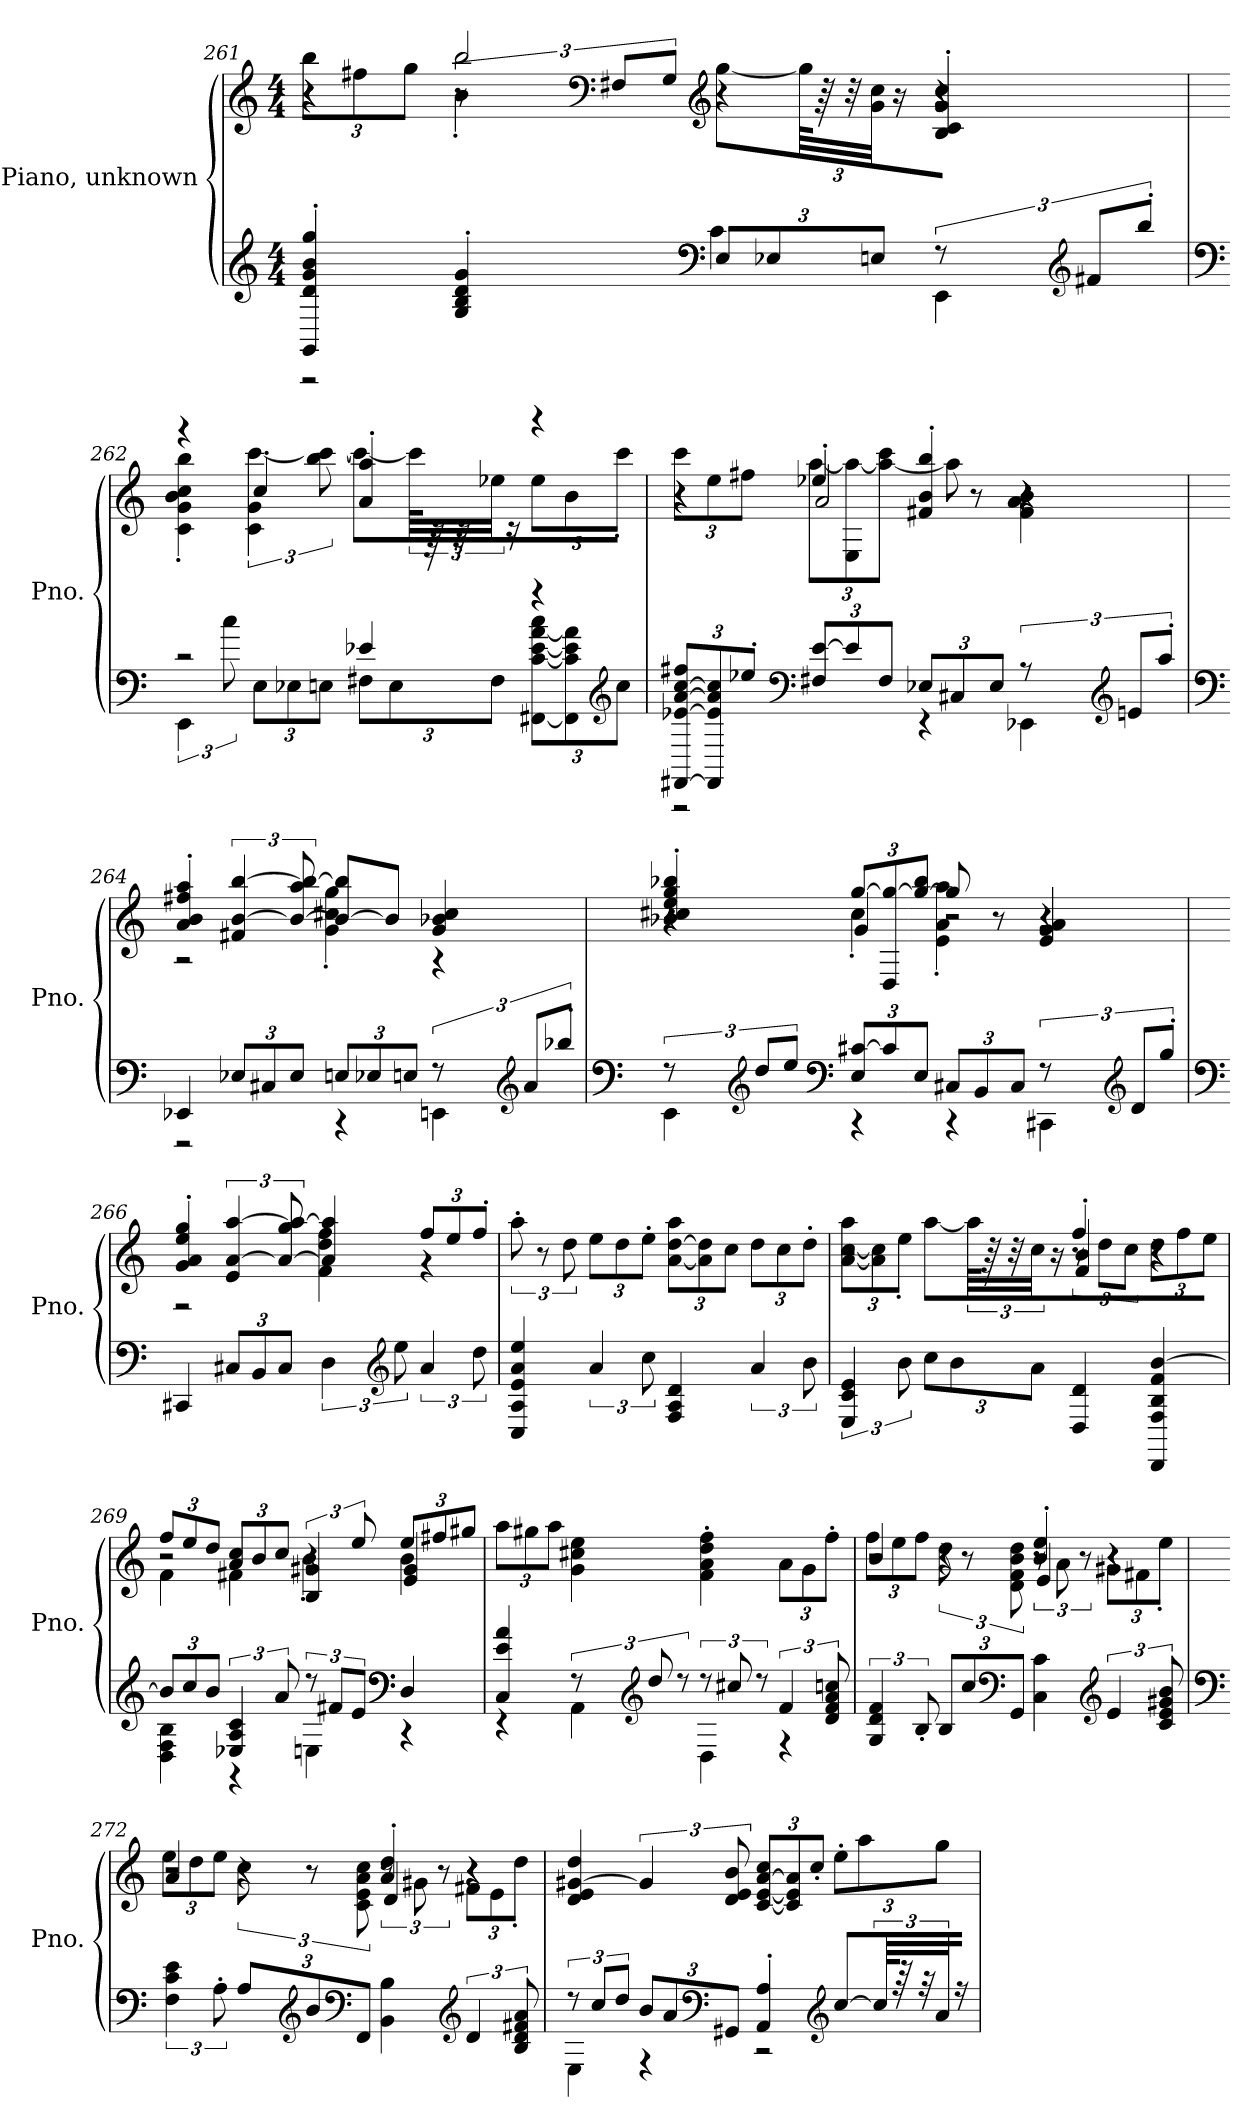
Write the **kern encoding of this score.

**kern	**kern
*part1	*part1
*staff2	*staff1
*I"Piano, unknown	*
*I'Pno.	*
*clefG2	*clefG2
*k[]	*k[]
*M4/4	*M4/4
=261	=261
*^	*^
*	*	*	*Xbrackettup
*	*	*	*^
4GG/' 4d/' 4g/' 4b/' 4gg/'	2r	4r	12bb\L	4r
.	.	.	12ff#X\	.
.	.	.	12gg\J	.
*	*	*	*	*brackettup
4G/' 4B/' 4d/' 4g/'	.	2bb/	4b'\	12r
*	*	*clefF4	*	*
.	.	.	.	12F#X/L
.	.	.	.	12G/J
*clefF4	*	*clefG2	*	*
*Xbrackettup	*	*	*	*
12E/L	4c\	.	[8gg\L	4r
12E-X/	.	.	.	.
.	.	.	96gg\Jkkk]	.
.	.	.	96r	.
.	.	.	48r	.
12En/J	.	.	48g\ 48cc\	.
.	.	.	16r	.
*brackettup	*	*	*	*
12r	4EE\	4r	4r	4B/' 4c/' 4g/' 4cc/'
*clefG2	*	*	*	*
12f#X/L	.	.	.	.
12bb'/J	.	.	.	.
*	*	*v	*v	*v
!!LO:LB:g=z
=262	=262	=262
*clefF4	*	*
*	*	*^
2r	6EE\	4r	4c\' 4g\' 4b\' 4cc\' 4bb\'
.	12cc\	.	.
*	*Xbrackettup	*	*
.	12E\L	4cc'/	6c\ 6g\ [6ccc\
.	12E-X\	.	.
.	12En\J	.	12bb\ 12ccc\_
4e-X/	12F#X\L	4a/' 4aa/'	8ccc\L_
.	12E\	.	.
.	.	.	96ccc\Jkkk]
.	.	.	96r
.	.	.	48r
.	12F#\J	.	48ee-X\
.	.	.	16r
*	*	*	*Xbrackettup
4r	[12FF#X\ [12c\ [12e-\ [12a\ 12cc\L	4r	12ee-\L
.	12FF#\] 12c\] 12e-\] 12a\]	.	12b\
*clefG2	*	*	*
.	12cc\J	.	12ccc'\J
=263	=263	=263	=263
*	*	*	*^
[12FF#X/ [12e-X/ [12a/ [12cc/ 12ff#X/L	2r	4r	12ccc\L	4r
12FF#/] 12e-/] 12a/] 12cc/]	.	.	12ee\	.
12ee-X'/J	.	.	12ff#X\J	.
*clefF4	*	*	*	*
12F#X/ [12e-/L	.	4ee-X'/	[12aa\L	2a/
12e-/]	.	.	12E\ 12aa\_	.
12F#/J	.	.	12aa\_ 12ccc\J	.
12E-X/L	4r	4f#X/' 4b/' 4bb/'	8aa\]	.
12C#X/	.	.	.	.
.	.	.	8r	.
12E-/J	.	.	.	.
*brackettup	*	*	*	*
12r	4EE-X\	4r	4f#\ 4a\ 4b\	4r
*clefG2	*	*	*	*
12en/L	.	.	.	.
12aa'/J	.	.	.	.
*	*	*v	*v	*v
!!LO:LB:g=z
=264	=264	=264
*clefF4	*	*
*	*	*^
4EE-X/	2r	4a/' 4b/' 4ff#X/' 4aa/'	2r
*Xbrackettup	*	*brackettup	*
12E-X/L	.	6f#X/ [6b/ [6bb/	.
12C#X/	.	.	.
12E-/J	.	12b/_ 12aa/ 12bb/_	.
12En/L	4r	8b/_ 8bb/]L	4g\' 4cc#X\' 4gg\'
12E-X/	.	.	.
.	.	8b/J]	.
12En/J	.	.	.
*brackettup	*	*	*
12r	4EEn\	4g/ 4b-X/ 4cc#/	4r
*clefG2	*	*	*
12a/L	.	.	.
12bb-X'/J	.	.	.
*	*	*v	*v
=265	=265	=265
*clefF4	*	*
*	*	*^
*	*	*	*^
12r	4EE\	4b-X/' 4cc#X/' 4ee/' 4gg/' 4bb-X/'	4r	4r
*clefG2	*	*	*	*
12dd/L	.	.	.	.
12ee/J	.	.	.	.
*clefF4	*	*	*	*
*Xbrackettup	*	*Xbrackettup	*	*
12E/ [12c#X/L	4r	[12gg/L	4cc#'\	4g/
12c#/]	.	12D/ 12gg/_	.	.
12E/J	.	12gg/_ 12bb-/J	.	.
12C#X/L	4r	8gg/]	4e\' 4a\' 4aa\'	2r
12BB/	.	.	.	.
.	.	8r	.	.
12C#/J	.	.	.	.
*brackettup	*	*	*	*
12r	4CC#X\	4e/ 4g/ 4a/	4r	.
*clefG2	*	*	*	*
12d/L	.	.	.	.
12gg'/J	.	.	.	.
*v	*v	*	*	*
*	*v	*v	*v
!!LO:LB:g=z
=266	=266
*clefF4	*
*	*^
4CC#X/	4g/' 4a/' 4ee/' 4gg/'	2r
*Xbrackettup	*brackettup	*
12C#X/L	6e/ [6a/ [6aa/	.
12BB/	.	.
12C#/J	12a/_ 12gg/ 12aa/_	.
*brackettup	*	*
6D\	4a/] 4aa/]	4f\ 4dd\ 4ff\
*clefG2	*	*
12ee\	.	.
*	*Xbrackettup	*
6a/	12ff/L	4r
.	12ee/	.
12dd\	12ff'/J	.
*	*v	*v
=267	=267
*	*brackettup
4C/ 4A/ 4e/ 4a/ 4ee/	12aa'\
.	12r
.	12dd\
*	*Xbrackettup
6a/	12ee\L
.	12dd\
12cc\	12ee'\J
4F/ 4A/ 4d/	[12a\ [12dd\ 12aa\L
.	12a\] 12dd\]
.	12cc\J
6a/	12dd\L
.	12cc\
12b\	12dd'\J
=268	=268
*	*^
*	*	*^
6E/ 6c/ 6e/	2r	[12a\ [12cc\ 12aa\L	2r
.	.	12a\] 12cc\]	.
12b\	.	12ee'\J	.
*Xbrackettup	*	*	*
12cc\L	.	[8aa\L	.
12b\	.	.	.
*	*	*brackettup	*
.	.	96aa\Jkkk]	.
.	.	96r	.
.	.	48r	.
12a\J	.	48cc\	.
.	.	16r	.
4D/ 4d/	4ff'/	12r	4f/ 4b/
.	.	12dd\L	.
.	.	12cc\J	.
*	*	*Xbrackettup	*
4DD/ 4F/ 4B/ 4f/ [4b/	4r	12dd\L	4r
.	.	12ff\	.
.	.	12ee\J	.
!!LO:LB:g=z	!!	!!
=269	=269	=269	=269
*^	*	*	*
12b/L]	4D\ 4F\ 4B\	12ff/L	4f\	2r
12cc/	.	12ee/	.	.
12b/J	.	12dd/J	.	.
*brackettup	*	*	*	*
6E-X/ 6A/ 6c/	4r	12a/ 12cc/L	4f#X\	.
.	.	12b/	.	.
12a/	.	12cc/J	.	.
*	*	*brackettup	*	*
12r	4En\	6B/ 6g#X/	4b'\	4r
12f#X/L	.	.	.	.
12e/J	.	12ee/	.	.
*clefF4	*	*	*	*
*	*	*Xbrackettup	*	*
4D/	4r	12ee/L	4b\	4e/ 4g#/
.	.	12ff#X/	.	.
.	.	12gg#X/J	.	.
*	*	*v	*v	*v
=270	=270	=270
4C/ 4e/ 4a/	4r	12aa\L
.	.	12gg#X\
.	.	12aa\J
12r	4AA\	4g\ 4cc#X\ 4ee\
*clefG2	*	*
12dd/	.	.
12r	.	.
12r	4D\	4f\' 4a\' 4dd\' 4ff\'
12cc#X/	.	.
12r	.	.
6f/	4r	12a\L
.	.	12g\
12d/ 12f/ 12a/ 12ccn/	.	12ff'\J
*v	*v	*
!!LO:PB:g=z
=271	=271
*	*^
*	*	*^
6G/ 6d/ 6f/	4b/	12ff\L	2r
.	.	12ee\	.
12B'/	.	12ff\J	.
*Xbrackettup	*	*brackettup	*
12B/L	4r	12dd\	.
12cc/	.	12r	.
*clefF4	*	*	*
12GG/J	.	12d\ 12f\ 12b\ 12dd\	.
4C\ 4c\	4b/' 4ee/'	12r	4e/
.	.	12a\	.
.	.	12r	.
*clefG2	*	*	*
*brackettup	*	*Xbrackettup	*
6e/	4r	12g#X\L	4r
.	.	12f#X\	.
12c/ 12e/ 12g#X/ 12b/	.	12ee'\J	.
=272	=272	=272	=272
*clefF4	*	*	*
6F\ 6c\ 6e\	4a/	12ee\L	2r
.	.	12dd\	.
12A'\	.	12ee\J	.
*Xbrackettup	*	*brackettup	*
12A/L	4r	12cc\	.
*clefG2	*	*	*
12b/	.	12r	.
*clefF4	*	*	*
12FF/J	.	12c\ 12e\ 12a\ 12cc\	.
4BB\ 4B\	4a/' 4dd/'	12r	4d/
.	.	12g#X\	.
.	.	12r	.
*clefG2	*	*	*
*brackettup	*	*Xbrackettup	*
6d/	4r	12f#X\L	4r
.	.	12e\	.
12B/ 12d/ 12f#X/ 12a/	.	12dd'\J	.
*	*v	*v	*v
!!LO:LB:g=z
=273	=273
*^	*
12r	4E\	4d/ 4e/ [4g#X/ 4dd/
12cc/L	.	.
12dd/J	.	.
*Xbrackettup	*	*brackettup
12b/L	4r	6g#/]
12a/	.	.
*clefF4	*	*
12GG#X/J	.	12d/ 12e/ 12b/
*	*	*Xbrackettup
4AA/' 4A/'	2r	[12c/ [12e/ [12a/ 12cc/L
.	.	12c/] 12e/] 12a/]
.	.	12cc'/J
*clefG2	*	*
[8cc/L	.	12ee'\L
.	.	12aa\
*brackettup	*	*
96cc/Jkkk]	.	.
96r	.	.
48r	.	.
48a/	.	12gg\J
16r	.	.
*v	*v	*
=	=
*-	*-
